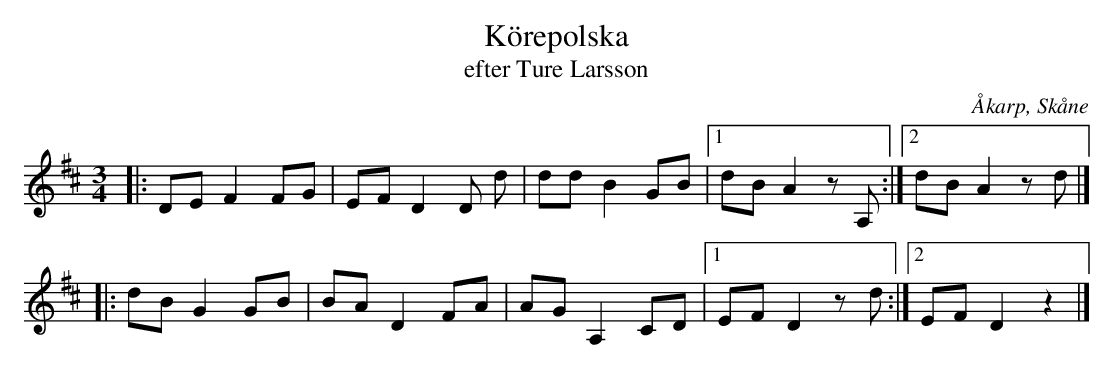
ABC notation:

X:1
T:Körepolska
T:efter Ture Larsson
O:Åkarp, Skåne
M:3/4
L:1/8
K:D
|: DE F2 FG | EF D2 D d | dd B2 GB |1 dB A2 zA, :|2 dB A2 zd |]
|: dB G2 GB | BA D2 FA | AG A,2 CD |1 EF D2 zd :|2 EF D2 z2 |]
